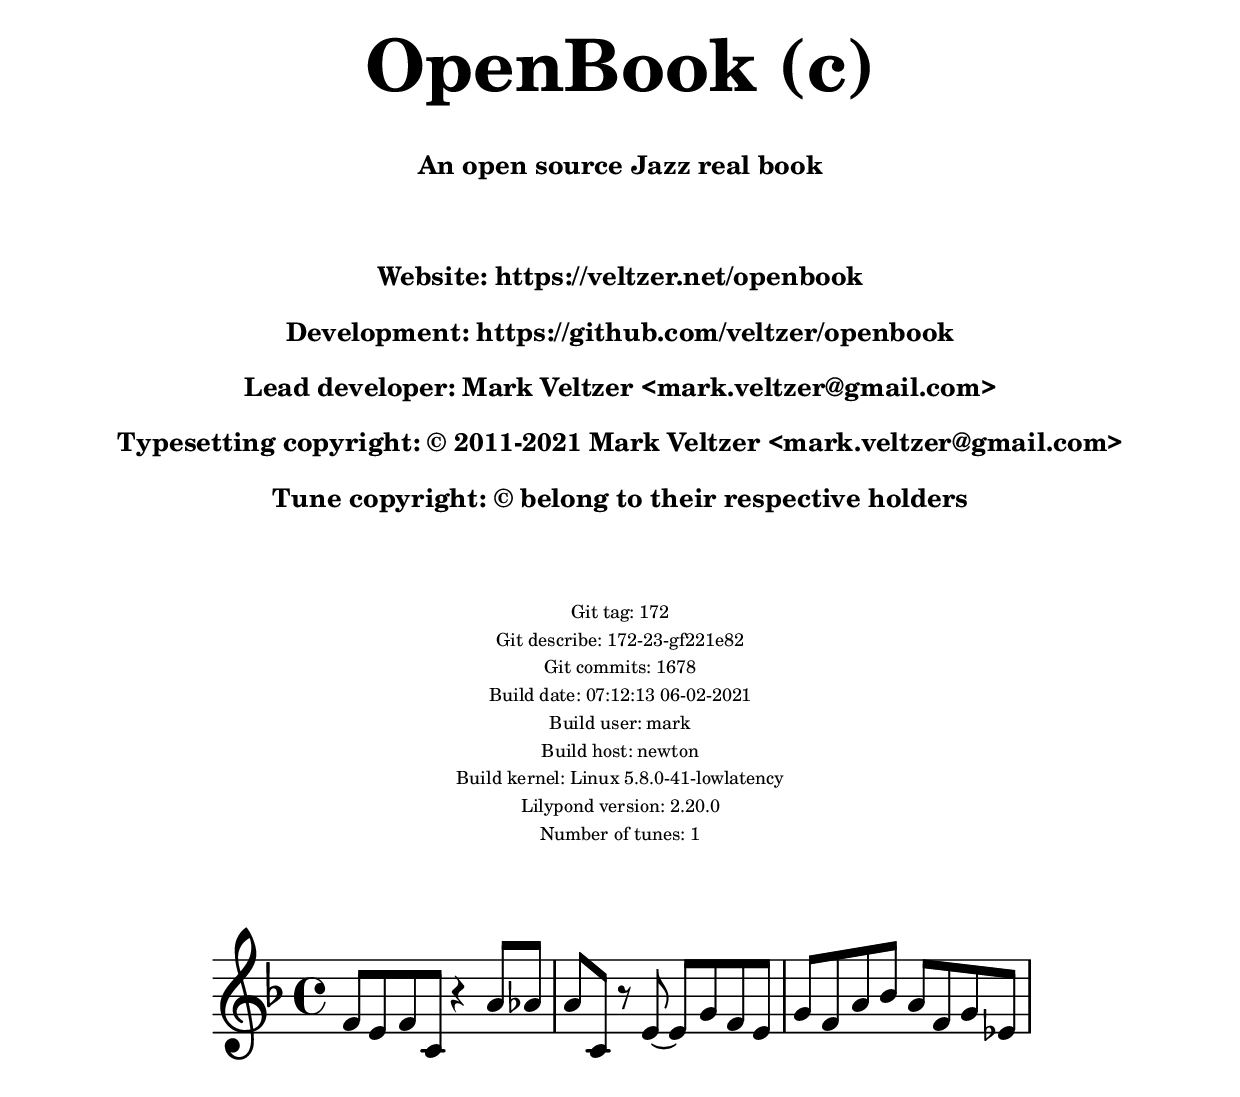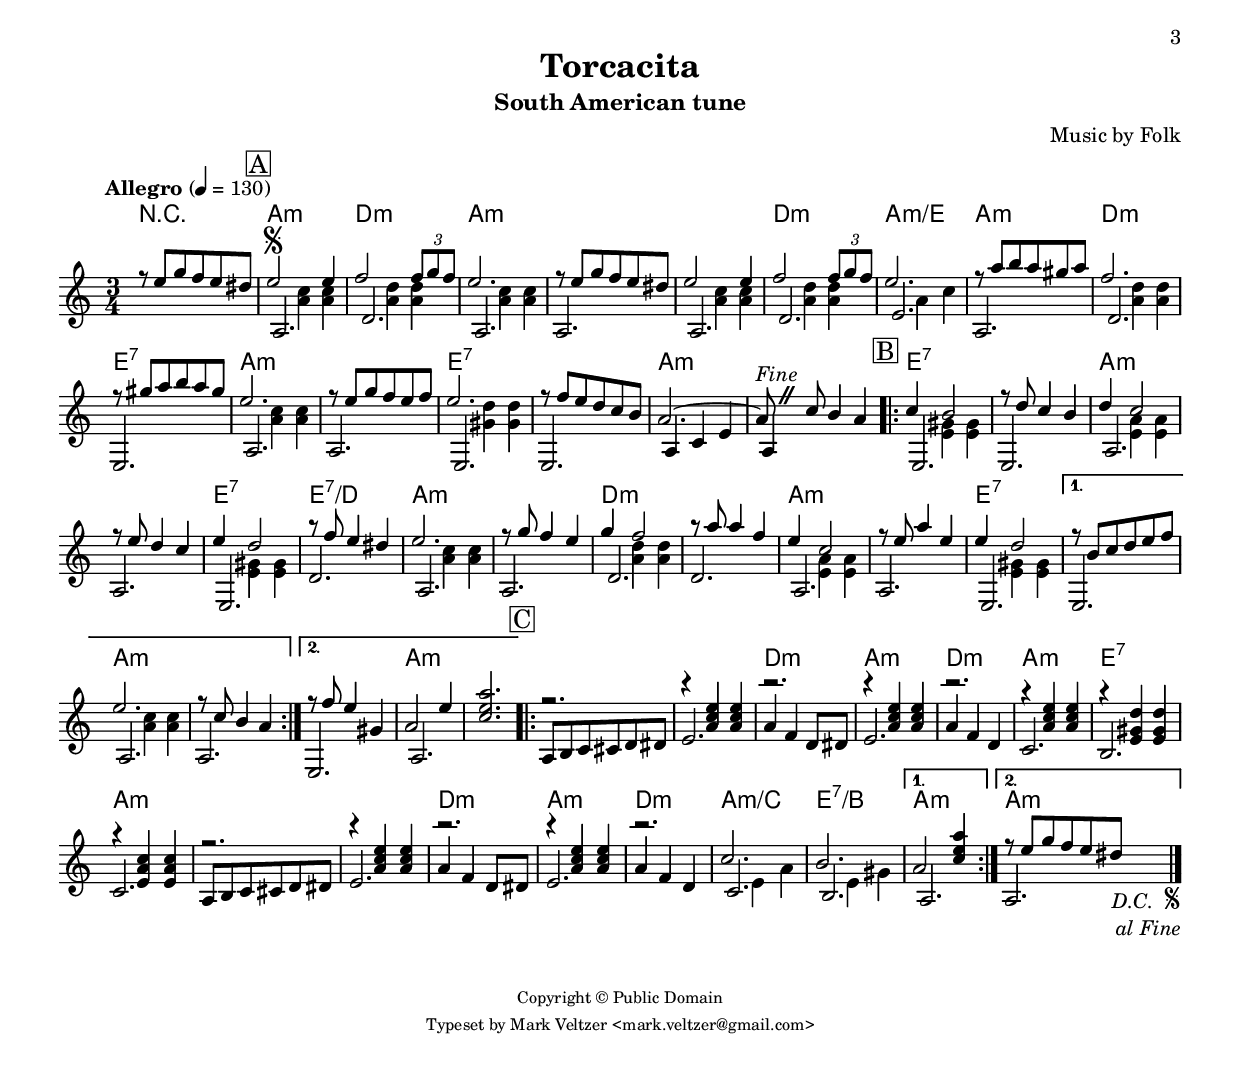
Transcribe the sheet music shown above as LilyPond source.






% lets emit the definitions

% end verbatim - this comment is a hack to prevent texinfo.tex
% from choking on non-European UTF-8 subsets

% this version tag will keep me compiling only on this version of lilypond.
%=====================================================================

\version "2.20.0"

% lets define a variable to hold the formatted build date (man 3 strftime):
%date=#(strftime "%T %d-%m-%Y" (localtime (current-time)))
%lilypond_version=#(lilypond-version)

% setting instruments for midi generation (bah - this doesn't work...)
%=====================================================================
%\set ChordNames.midiInstrument = #"acoustic grand"
%\set Staff.midiInstrument = #"flute"
%\set PianoStaff.instrumentName = #"acoustic grand"
% do not show chords unless they change...
%\set chordChanges = ##t

% number of staffs per page (this does not work because of my breaks)
%\paper {
%	system-count = #7
%}

\paper {
%% reduce spaces between systems and the bottom (taken from the lilypond
%% documentation and found the relevant variable)
%% the result of this is that I can fit 8 single staffs in one page
%% which is ideal for Jazz (think 32 bar divided into 8 lines of 4 bars each...).
%% I should really only apply this thing for Jazz tunes but that is a TODO item.
%% default is 4\mm - 3 already causes 8 staffs to take 2 pages
	between-system-padding = 2\mm
%% default is 20\mm
%% between-system-space = 16\mm
%% ragged-last-bottom = ##f
%% ragged-bottom = ##f

%% make lilypond increase the distance of the footer from the bottom of the page
%% it seems that if you don't do something like this you're going to have
%% a real problem seeing the footer in postscript printing....
%%bottom-margin = 2.5\cm

%% from /usr/share/lilypond/2.12.3/ly/titling-init.ly
%% to stop lilypond from printing footers...
	oddFooterMarkup = \markup {}

%% prevent lilypond from printing the headers...

	scoreTitleMarkup = \markup {}
	bookTitleMarkup = \markup {}
}
\layout {
%% don't have the first line indented
	indent = 0.0 \cm
%% don't know what this is (taken from Laurent Martelli...)
%%textheight = 1.5\cm

	\context {
		\Score
	%% change the size of the text fonts
	%%\override LyricText #'font-family = #'typewriter
		\override LyricText #'font-size = #'-2

	%% set the style of the chords to Jazz - I don't see this making any effect
		\override ChordName #'style = #'jazz
	%%\override ChordName #'word-space = #2

	%% set the chord size and font
	%%\override ChordName #'font-series = #'bold
	%%\override ChordName #'font-family = #'roman
	%%\override ChordName #'font-size = #-1

	%% don't show bar numbers (for jazz it makes it too cluttery)
		\remove "Bar_number_engraver"
	}
}
% reduce the font size (taken from the lilypond info documentation, default is 20)
#(set-global-staff-size 17.82)

% There is no need to set the paper size to a4 since it is the default.
% make lilypond use paper of size a4 (Is this the default ?!?)
%#(set-default-paper-size "a4")
%)

% Don't have textedit:// links for every note in the pdf file.
% This reduces the size of the pdf by a lot
\pointAndClickOff

% chord related matters
myChordDefinitions={
	<c ees ges bes des' fes' aes'>-\markup \super {7alt}
	<c e g bes f'>-\markup \super {7sus}
	<c e g bes d f'>-\markup \super {9sus}
	<c e g f'>-\markup \super {sus}
	<c ees ges bes>-\markup { "m" \super { "7 " \flat "5" } }
	<c ees ges beses>-\markup { "dim" \super { "7" } }
	<c ees ges>-\markup { "dim" }
%%<c e g b>-\markup { "maj7" }
	<c e gis bes d'>-\markup { \super { "9 " \sharp "5" } }
	<c e g bes d' a'>-\markup \super {13}
	<c e g bes d' fis'>-\markup { \super { "9 " \sharp "11" } }
}
myChordExceptions=#(append
	(sequential-music-to-chord-exceptions myChordDefinitions #t)
	ignatzekExceptions
)

% some macros to be reused all over
% =====================================================================
myBreak=\break
% do line breaks really matter?
myEndLine=\break
%myEndLine={}
myEndLineVoltaNotLast={}
myEndLineVoltaLast=\break
myEndLineVolta=\break
partBar=\bar "||"
endBar=\bar "|."
startBar=\bar ".|"
startRepeat=\bar "|:"
endRepeat=\bar ":|"
startTune={}
endTune=\bar "|."
myFakeEndLine={}
mySegno=\mark \markup { \musicglyph #"scripts.segno" }
myCoda=\mark \markup { \musicglyph #"scripts.coda" }

% some functions to be reused all over
% =====================================================================
% A wrapper for section markers that allows us to control their formatting

% You can have a circle instead of a box using:
% \mark \markup { \circle #mark }
myMark =
#(define-music-function
	(parser location mark)
	(markup?)
	#{
	\mark \markup { \box #mark }
	#})
myWordMark =
#(define-music-function
	(parser location mark)
	(markup?)
	#{
	\mark \markup { \box #mark }
	#})
% grace that does appoggiatura
%\grace $notes
myGrace = #(define-music-function (parser location notes) (ly:music?) #{ \appoggiatura $notes #})
% grace that does nothing
%myGrace = #(define-music-function (parser location notes) (ly:music?) #{ #})

% this is a macro that * really * breaks lines. You don't really need this since a regular \break will work
% AS LONG AS you have the '\remove Bar_engraver' enabled...
hardBreak={ \bar "" \break }
% a macro to make vertical space
verticalSpace=\markup { \null }

% macros to help in parenthesizing chords
% see the playground area for openbook and http://lilypond.1069038.n5.nabble.com/Parenthesizing-chord-names-td44370.html
#(define (left-parenthesis-ignatzek-chord-names in-pitches bass inversion context) (markup #:line ("(" (ignatzek-chord-names in-pitches bass inversion context))))
#(define (right-parenthesis-ignatzek-chord-names in-pitches bass inversion context) (markup #:line ((ignatzek-chord-names in-pitches bass inversion context) ")")))
#(define (parenthesis-ignatzek-chord-names in-pitches bass inversion context) (markup #:line ("(" (ignatzek-chord-names in-pitches bass inversion context) ")")))
LPC = { \once \set chordNameFunction = #left-parenthesis-ignatzek-chord-names }
RPC = { \once \set chordNameFunction = #right-parenthesis-ignatzek-chord-names }
OPC = { \once \set chordNameFunction = #parenthesis-ignatzek-chord-names }

% some macros for marking parts of jazz tunes
% =====================================================================
startSong={}
% If we want endings of parts to be denoted by anything we need
% to find a smarter function that this since this will tend
% to make other things disapper (repeat markings etc)
%endSong=\bar "|."
endSong={}
startPart={}
% If we want endings of parts to be denoted by anything we need
% to find a smarter function that this since this will tend
% to make other things disapper (repeat markings etc)
% endPart=\bar "||"
endPart={}
startChords={
%% this causes chords that do not change to disappear...
	\set chordChanges = ##t
%% use my own chord exceptions
	\set chordNameExceptions = #myChordExceptions
}
endChords={}


% lets always include guitar definitions
\include "predefined-guitar-fretboards.ly"

% book header
%\book {
%% this is the title page
	\bookpart {
		\markup {
			\column {
				\null
				\null
				\null
				\null
				\null
				\null
				\null
				\null
				\null
				\null
				\fill-line { \fontsize #11 \bold "OpenBook (c)"}
				\null
				\null
				\fill-line { \larger \larger \bold "An open source Jazz real book" }
				\null
				\null
				\null
				\fill-line {
					\huge \bold \concat {
						"Website: "
						\with-url #"https://veltzer.net/openbook" https://veltzer.net/openbook
					}
				}
				\null
				\fill-line {
					\huge \bold \concat {
						"Development: "
						\with-url #"https://github.com/veltzer/openbook" https://github.com/veltzer/openbook
					}
				}
				\null
				\fill-line {
					\huge \bold \concat {
						"Lead developer: Mark Veltzer "
						"<" \with-url #"mailto:mark.veltzer@gmail.com" mark.veltzer@gmail.com ">"
					}
				}
				\null
				\fill-line {
					\huge \bold \concat {
						"Typesetting copyright: © 2011-"
						2021
						" Mark Veltzer "
						"<" \with-url #"mailto:mark.veltzer@gmail.com" mark.veltzer@gmail.com ">"
					}
				}
				\null
				\fill-line { \huge \bold "Tune copyright: © belong to their respective holders" }
				\null
				\null
				\null
				\fill-line { \small "Git tag: 172" }
				\fill-line { \small "Git describe: 172-23-gf221e82" }
				\fill-line { \small "Git commits: 1678" }
				\fill-line { \small "Build date: 07:12:13 06-02-2021" }
				\fill-line { \small "Build user: mark" }
				\fill-line { \small "Build host: newton" }
				\fill-line { \small "Build kernel: Linux 5.8.0-41-lowlatency" }
				\fill-line { \small "Lilypond version: 2.20.0" }
				\fill-line { \small "Number of tunes: 1" }
				\null
				\null
				\null
			}
		}
		\score {
			<<
				\new Staff="Melody" {
					\new Voice="Voice"
					\relative c' {
						\time 4/4
						\key f \major
						\set fontSize = #-3
						f8 e f c r4 a'8 aes | a c, r e~ e g f e | g f a bes a f g ees
					}
				}
			>>
			\layout {
				#(layout-set-staff-size 35)
				indent = 2.6\cm
			}
		}
	}

\markuplist \table-of-contents
\pageBreak

% from here everything needs to go into a loop

% include anything the user wants before the bookpart starts



PartChords=\chordmode {
	\startSong
	\startChords

%% there is no need to worry about which instrument plays the chords
%% since they will not be heard...

	r2. |

	a:m | d:m | a2.*2:m | \myFakeEndLine
	a2.:m | d:m | a:m/e | a:m | \myFakeEndLine
	d:m | e:7 | a2.*2:m | \myFakeEndLine
	e:7 | a:m | \myFakeEndLine

	\repeat volta 2 {
		e2.*2:7 | a:m | \myFakeEndLine
		e2.:7 | e:7/d | a2.*2:m | \myFakeEndLine
		d:m | a:m | \myFakeEndLine
		e2.:7 |
	} \alternative {
		{ e2.:7 | a2.*2:m | }
		{ e2.:7 | a2.*2:m | }
	} \myFakeEndLine

	\repeat volta 2 {
		a2.*2:m | d2.:m | a:m | \myFakeEndLine
		d:m | a:m | e:7 | a:m | \myFakeEndLine
		a2.*2:m | d2.:m | a:m | \myFakeEndLine
		d:m | a:m/c | e:7/b |
	} \alternative {
		{ a:m | }
		{ a:m | }
	} \myFakeEndLine

	\endChords
	\endSong
}

PartHighVoice=\relative c' {

	\tempo "Allegro" 4 = 130
	\time 3/4
	\key c \major

%% this is to let lily know that this is voice one
	\voiceOne

	r8 e' g f e dis |

	\myMark "A"
	e2\segno e4 | f2 \tuplet 3/2 {f8 g f} | e2. | r8 e g f e dis | \myFakeEndLine
	e2 e4 | f2 \tuplet 3/2 {f8 g f} | e2. | r8 a b a gis a | \myFakeEndLine
	f2. | r8 gis a b a gis | e2. | r8 e g f e f | \myFakeEndLine
	e2. | r8 f e d c b | a2. ~ | a8-\markup { \italic "Fine" }
	\override BreathingSign.text = \markup {
		\musicglyph #"scripts.caesura.straight"
	}
	\breathe
	c b4 a | \myFakeEndLine

	\myMark "B"
	\repeat volta 2 {
		c4 b2 | r8 d c4 b | d c2 | r8 e d4 c | \myFakeEndLine
		e d2 | r8 f e4 dis | e2. | r8 g f4 e | \myFakeEndLine
		g f2 | r8 a a4 f | e c2 | r8 e a4 e | \myFakeEndLine
		e d2 |
	} \alternative {
		{ r8 b c d e f | e2. | r8 c b4 a | }
		{ r8 f' e4 gis, | a2 e'4 | <c e a>2. | }
	} \myFakeEndLine

	\myMark "C"
	\repeat volta 2 {
		r2. | r4 <a c e> <a c e> | r2. | r4 <a c e> <a c e> | \myFakeEndLine
		r2. | r4 <a c e> <a c e> | r4 <e gis d'> <e gis d'> | r4 <e a c> <e a c> | \myFakeEndLine
		r2. | r4 <a c e> <a c e> | r2. | r4 <a c e> <a c e> | \myFakeEndLine
		r2. | c | b |
	} \alternative {
		{ a2 <c e a>4 | }
		{ r8 e g f e dis_\markup {
			\center-column {
				\line
				{ \italic "D.C. "
				\tiny \raise #1
				\musicglyph #"scripts.segno"
				}
				\italic " al Fine"
			}
		} | }
	} \myFakeEndLine

	\endTune
}

PartMidVoice=\relative c' {
	\time 3/4

%% this is to let lily know that this is voice one
	\voiceTwo

	s2. |

	s4 <a' c> <a c> | s <a d> <a d> | s <a c> <a c> | s2. |
	s4 <a c> <a c> | s <a d> <a d> | s a c | s2. |
	s4 <a d> <a d> | s2. | s4 <a c> <a c> | s2. |
	s4 <gis d'> <gis d'> | s2. | s | s |

	\repeat volta 2 {
		s4 <e gis> <e gis> | s2. | s4 <e a> <e a> | s2. |
		s4 <e gis> <e gis> | s2. | s4 <a c> <a c> | s2. |
		s4 <a d> <a d> | s2. | s4 <e a> <e a> | s2. |
		s4 <e gis> <e gis> |
	} \alternative {
		{ s2. | s4 <a c> <a c> | s2. | }
		{ s2. | s2. | s2. | }
	}

	\repeat volta 2 {
		s2. | s2. | s2. | s2. |
		s2. | s2. | s2. | s2. |
		s2. | s2. | s2. | s2. |
		s2. | s4 e a | s e gis |
	} \alternative {
		{ s2. | }
		{ s2. | }
	}
}

PartLowVoice=\relative c' {
	\time 3/4

%% this is to let lily know that this is voice one
	\voiceThree

	s2. |

	a2. | d | a | a |
	a | d | e | a, |
	d | e, | a | a |
	e | e | a4 c e | a, s s |

	\repeat volta 2 {
		e2. | e | a | a |
		e | d' | a | a |
		d | d | a | a |
		e |
	} \alternative {
		{ e | a | a | }
		{ e | a | s | }
	}

	\repeat volta 2 {
		a8 b c cis d dis | e2. | a4 f d8 dis | e2. |
		a4 f d | c2. | b | c |
		a8 b c cis d dis | e2. | a4 f d8 dis | e2. |
		a4 f d | c2. | b |
	} \alternative {
		{ a | }
		{ a | }
	}
}



\bookpart {

% this causes the variables to be defined...











% now play with the variables that depend on language



% calculate the tag line


% calculate the typesetby




\tocItem \markup "Torcacita / Folk"





% taken from "/usr/share/lilypond/2.12.3/ly/titling-init.ly"
\markup {
	\column {
		\override #'(baseline-skip . 3.5)
		\column {
			\huge \larger \bold
			\fill-line { \larger "Torcacita" }
			\fill-line { \large \smaller \bold \larger "South American tune" }
			\fill-line {
				""
				"Music by Folk"
			}
			\fill-line {
				""
			}
		}
	}
}
\noPageBreak






% score for printing
\score {
	<<
		\new ChordNames="Partchords" \PartChords
		\new Staff="Melody" <<
			\new Voice="highvoice" \PartHighVoice
			\new Voice="midvoice" \PartMidVoice
			\new Voice="lowvoice" \PartLowVoice
		>>
	>>
	\layout {
	}
}


\noPageBreak
\markup \column {
%% just a little space
	\null
	\fill-line {
		\smaller \smaller { "Copyright © Public Domain" }
	}
	\fill-line {
		\smaller \smaller { "Typeset by Mark Veltzer <mark.veltzer@gmail.com>" }
	}
}



}


% book footer
%}
